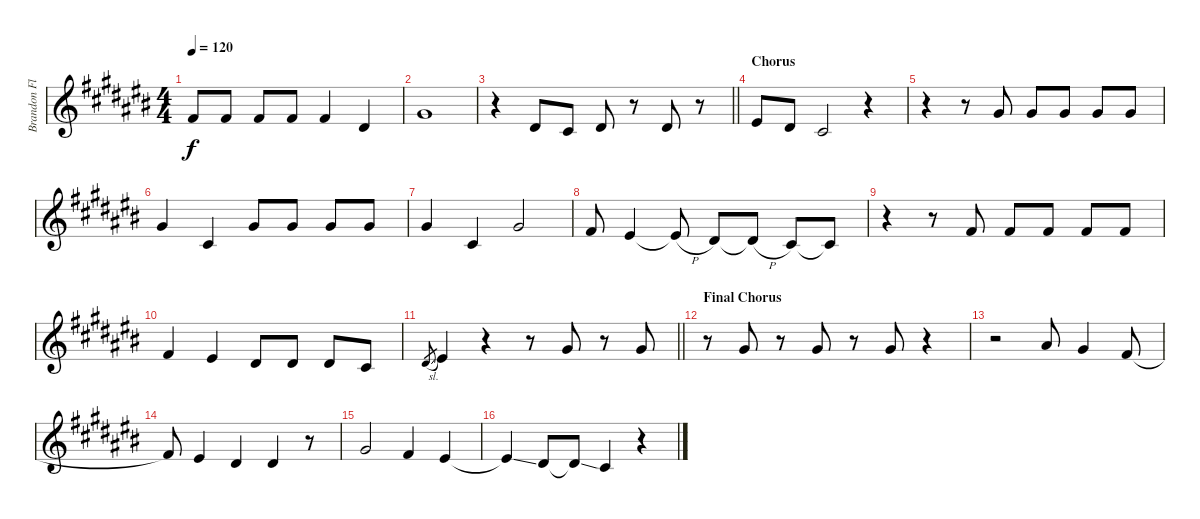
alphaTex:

\track ("Brandon Flowers' vocals" "Brandon Fl") {instrument altosax}
\staff {score}
\tuning (Eb4 Bb3 Gb3 Db3 Ab2 Eb2) {hide}
\ts (4 4)
\tempo 120
\clef g2
\ks c#
8.2.8{dy f} 8.2.8 8.2.8 8.2.8 8.2.4 5.2.4 |
5.1.1 |
\barLineRight lightlight
r.4 5.2.8 7.3.8 5.2.8 r.8 5.2.8 r.8 |
\section ("" "Chorus")
7.2.8 5.2.8 7.3.2 r.4 |
r.4 r.8 5.1.8 5.1.8 5.1.8 5.1.8 5.1.8 |
5.1.4 7.3.4 5.1.8 5.1.8 5.1.8 5.1.8 |
5.1.4 7.3.4 5.1.2 |
8.2.8 7.2.4 7.2{h t}.8 5.2.8 5.2{h t}.8 3.2.8 3.2{t}.8 |
r.4 r.8 8.2.8 8.2.8 8.2.8 8.2.8 8.2.8 |
8.2.4 7.2.4 5.2.8 5.2.8 5.2.8 3.2.8 |
\barLineRight lightlight
5.2{sl}.8{gr} 7.2.4 r.4 r.8 5.1.8 r.8 5.1.8 |
\section ("" "Final Chorus")
r.8 5.1.8 r.8 5.1.8 r.8 5.1.8 r.4 |
r.2 7.1.8 5.1.4 8.2.8 |
8.2{t}.8 7.2.4 5.2.4 5.2.4 r.8 |
5.1.2 8.2.4 7.2.4 |
7.2{ss t}.4 5.2.8 5.2{ss t}.8 3.2.4 r.4
